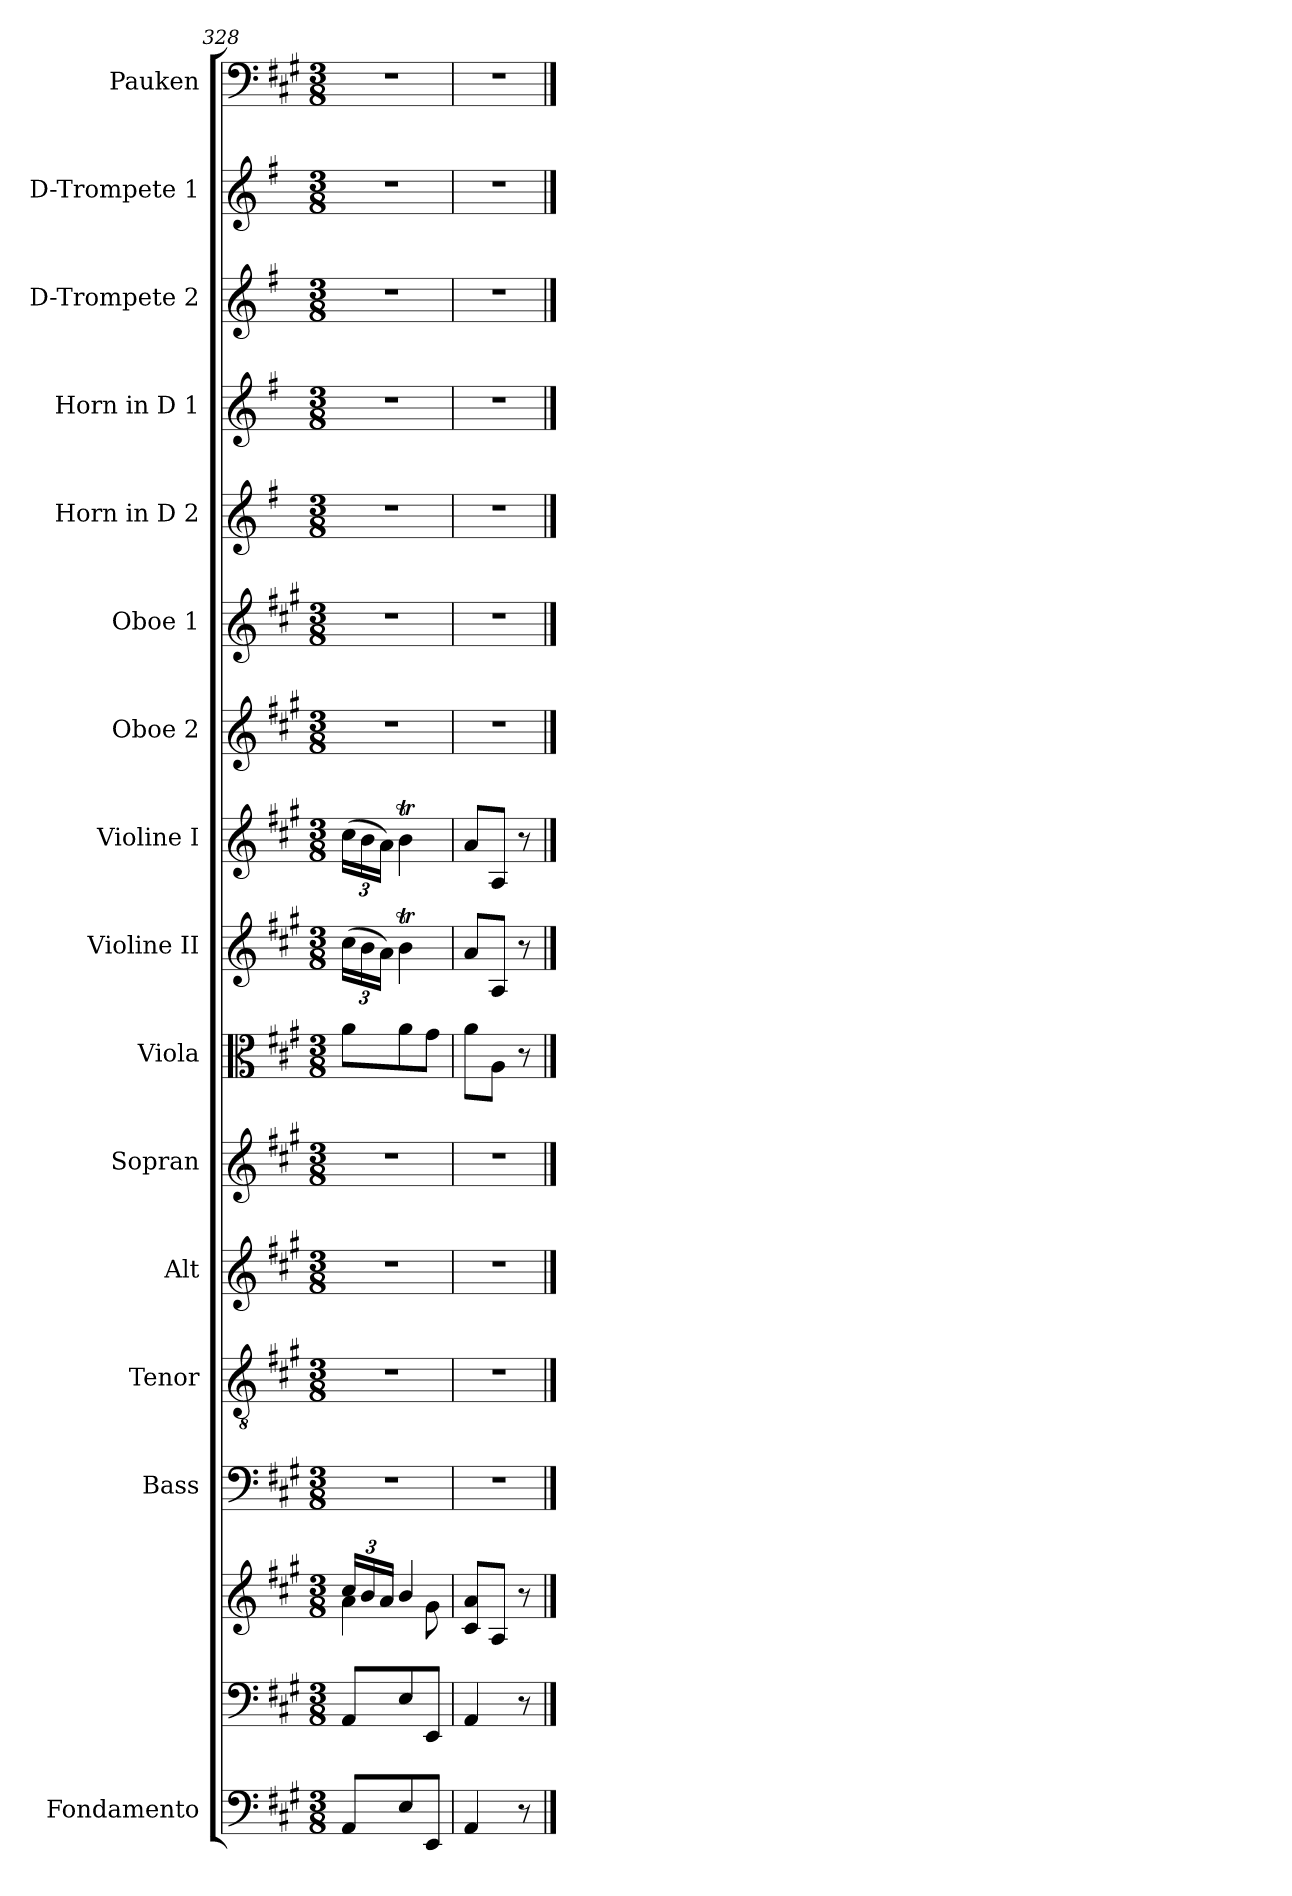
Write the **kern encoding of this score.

**kern	**kern	**kern	**kern	**kern	**kern	**kern	**kern	**kern	**kern	**kern	**kern	**kern	**kern	**kern	**kern	**kern
*part16	*part15	*part15	*part14	*part13	*part12	*part11	*part10	*part9	*part8	*part7	*part6	*part5	*part4	*part3	*part2	*part1
*staff17	*staff16	*staff15	*staff14	*staff13	*staff12	*staff11	*staff10	*staff9	*staff8	*staff7	*staff6	*staff5	*staff4	*staff3	*staff2	*staff1
*I"Fondamento	*	*	*I"Bass	*I"Tenor	*I"Alt	*I"Sopran	*I"Viola	*I"Violine II	*I"Violine I	*I"Oboe 2	*I"Oboe 1	*I"Horn in D 2	*I"Horn in D 1	*I"D-Trompete 2	*I"D-Trompete 1	*I"Pauken
*I'F.	*	*	*I'B.	*I'T.	*I'A.	*I'S.	*I'Vla.	*I'Vl. II	*I'Vl. I	*I'Ob. 2	*I'Ob. 1	*	*	*I'D Trp. 2	*I'D Trp. 1	*I'Pk.
*clefF4	*clefF4	*clefG2	*clefF4	*clefGv2	*clefG2	*clefG2	*clefC3	*clefG2	*clefG2	*clefG2	*clefG2	*clefG2	*clefG2	*clefG2	*clefG2	*clefF4
*ITrd7c12	*	*	*	*	*	*	*	*	*	*	*	*ITrd6c10	*ITrd6c10	*ITrd-1c-2	*ITrd-1c-2	*
*k[f#c#g#]	*k[f#c#g#]	*k[f#c#g#]	*k[f#c#g#]	*k[f#c#g#]	*k[f#c#g#]	*k[f#c#g#]	*k[f#c#g#]	*k[f#c#g#]	*k[f#c#g#]	*k[f#c#g#]	*k[f#c#g#]	*k[f#c#g#]	*k[f#c#g#]	*k[f#c#g#]	*k[f#c#g#]	*k[f#c#g#]
*A:	*A:	*A:	*A:	*A:	*A:	*A:	*A:	*A:	*A:	*A:	*A:	*A:	*A:	*A:	*A:	*A:
*M3/8	*M3/8	*M3/8	*M3/8	*M3/8	*M3/8	*M3/8	*M3/8	*M3/8	*M3/8	*M3/8	*M3/8	*M3/8	*M3/8	*M3/8	*M3/8	*M3/8
=328	=328	=328	=328	=328	=328	=328	=328	=328	=328	=328	=328	=328	=328	=328	=328	=328
*	*	*^	*	*	*	*	*	*	*	*	*	*	*	*	*	*
8AAA/L	8AA/L	24cc#/LL	4a\	4.r	4.r	4.r	4.r	8a\L	(>24cc#\LL	(>24cc#\LL	4.r	4.r	4.r	4.r	4.r	4.r	4.r
.	.	24b/	.	.	.	.	.	.	24b\	24b\	.	.	.	.	.	.	.
.	.	24a/JJ	.	.	.	.	.	.	24a\JJ)	24a\JJ)	.	.	.	.	.	.	.
8EE/	8E/	4b/	.	.	.	.	.	8a\	4bT\	4bT\	.	.	.	.	.	.	.
8EEE/J	8EE/J	.	8g#\	.	.	.	.	8g#\J	.	.	.	.	.	.	.	.	.
*	*	*v	*v	*	*	*	*	*	*	*	*	*	*	*	*	*	*
=329	=329	=329	=329	=329	=329	=329	=329	=329	=329	=329	=329	=329	=329	=329	=329	=329
4AAA/	4AA/	8c#/ 8a/L	4.r	4.r	4.r	4.r	8a\L	8a/L	8a/L	4.r	4.r	4.r	4.r	4.r	4.r	4.r
.	.	8A/J	.	.	.	.	8A\J	8A/J	8A/J	.	.	.	.	.	.	.
8r	8r	8r	.	.	.	.	8r	8r	8r	.	.	.	.	.	.	.
==	==	==	==	==	==	==	==	==	==	==	==	==	==	==	==	==
*-	*-	*-	*-	*-	*-	*-	*-	*-	*-	*-	*-	*-	*-	*-	*-	*-
